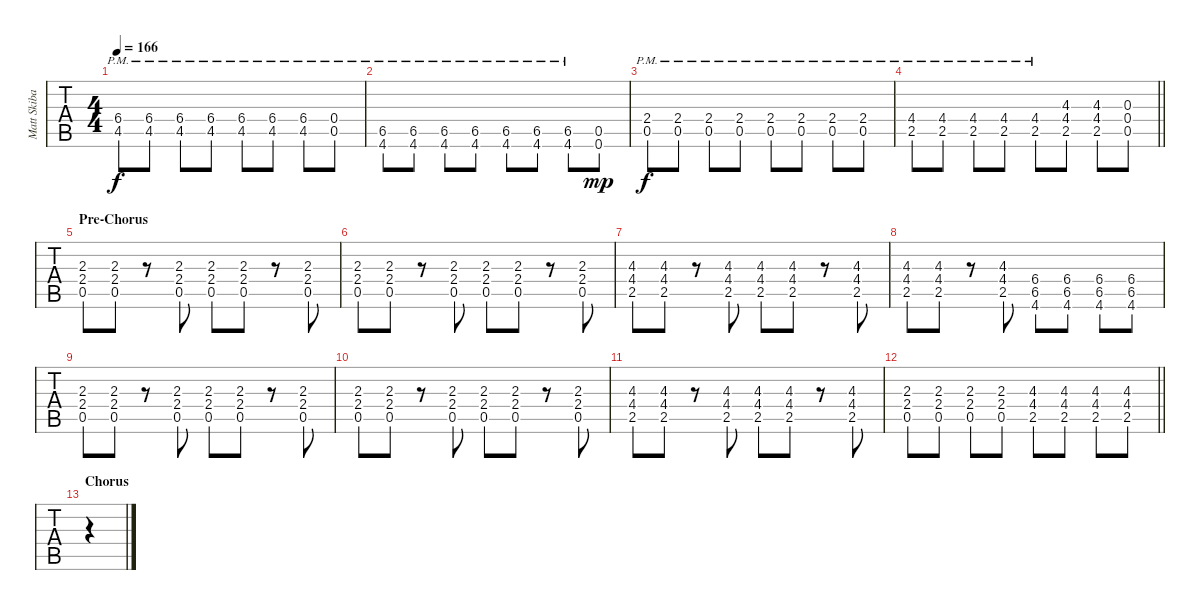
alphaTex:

\track ("Matt Skiba - Guitar Two" "Matt Skiba") {instrument distortionguitar}
\staff {tabs}
\tuning (E4 B3 G3 D3 A2 E2) {hide}
\ts (4 4)
\tempo 166
\clef g2
\ks c
(6.4{pm} 4.5{pm}).8{dy f} (6.4{pm} 4.5{pm}).8 (6.4{pm} 4.5{pm}).8 (6.4{pm} 4.5{pm}).8 (6.4{pm} 4.5{pm}).8 (6.4{pm} 4.5{pm}).8 (6.4{pm} 4.5{pm}).8 (0.4{pm} 0.5{pm}).8 |
(6.5{pm} 4.6{pm}).8 (6.5{pm} 4.6{pm}).8 (6.5{pm} 4.6{pm}).8 (6.5{pm} 4.6{pm}).8 (6.5{pm} 4.6{pm}).8 (6.5{pm} 4.6{pm}).8 (6.5{pm} 4.6{pm}).8 (0.5 0.6).8{dy mp} |
(2.4{pm} 0.5{pm}).8{dy f} (2.4{pm} 0.5{pm}).8 (2.4{pm} 0.5{pm}).8 (2.4{pm} 0.5{pm}).8 (2.4{pm} 0.5{pm}).8 (2.4{pm} 0.5{pm}).8 (2.4{pm} 0.5{pm}).8 (2.4{pm} 0.5{pm}).8 |
\barLineRight lightlight
(4.4{pm} 2.5{pm}).8 (4.4{pm} 2.5{pm}).8 (4.4{pm} 2.5{pm}).8 (4.4{pm} 2.5{pm}).8 (4.4{pm} 2.5{pm}).8 (4.3 4.4 2.5).8 (4.3 4.4 2.5).8 (0.3 0.4 0.5).8 |
\section ("" "Pre-Chorus")
(2.3 2.4 0.5).8 (2.3 2.4 0.5).8 r.8 (2.3 2.4 0.5).8 (2.3 2.4 0.5).8 (2.3 2.4 0.5).8 r.8 (2.3 2.4 0.5).8 |
(2.3 2.4 0.5).8 (2.3 2.4 0.5).8 r.8 (2.3 2.4 0.5).8 (2.3 2.4 0.5).8 (2.3 2.4 0.5).8 r.8 (2.3 2.4 0.5).8 |
(4.3 4.4 2.5).8 (4.3 4.4 2.5).8 r.8 (4.3 4.4 2.5).8 (4.3 4.4 2.5).8 (4.3 4.4 2.5).8 r.8 (4.3 4.4 2.5).8 |
(4.3 4.4 2.5).8 (4.3 4.4 2.5).8 r.8 (4.3 4.4 2.5).8 (6.4 6.5 4.6).8 (6.4 6.5 4.6).8 (6.4 6.5 4.6).8 (6.4 6.5 4.6).8 |
(2.3 2.4 0.5).8 (2.3 2.4 0.5).8 r.8 (2.3 2.4 0.5).8 (2.3 2.4 0.5).8 (2.3 2.4 0.5).8 r.8 (2.3 2.4 0.5).8 |
(2.3 2.4 0.5).8 (2.3 2.4 0.5).8 r.8 (2.3 2.4 0.5).8 (2.3 2.4 0.5).8 (2.3 2.4 0.5).8 r.8 (2.3 2.4 0.5).8 |
(4.3 4.4 2.5).8 (4.3 4.4 2.5).8 r.8 (4.3 4.4 2.5).8 (4.3 4.4 2.5).8 (4.3 4.4 2.5).8 r.8 (4.3 4.4 2.5).8 |
\barLineRight lightlight
(2.3 2.4 0.5).8 (2.3 2.4 0.5).8 (2.3 2.4 0.5).8 (2.3 2.4 0.5).8 (4.3 4.4 2.5).8 (4.3 4.4 2.5).8 (4.3 4.4 2.5).8 (4.3 4.4 2.5).8 |
\section ("" "Chorus")
